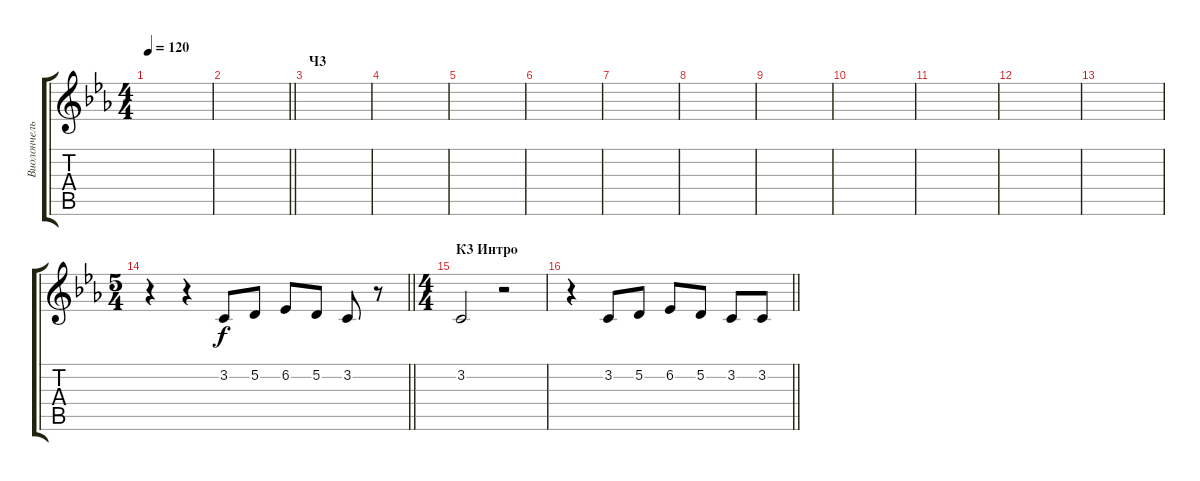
\track ("Виолончель" "Виолончель") {instrument stringensemble1}
\staff {score tabs}
\tuning (D4 A3 F3 C3 G2 D2) {hide}
\ts (4 4)
\tempo 120
\clef g2
\ks cminor
|
\barLineRight lightlight
|
\section ("" "Ч3")
|
|
|
|
|
|
|
|
|
|
|
\ts (5 4)
\barLineRight lightlight
r.4 r.4 3.2.8 5.2.8 6.2.8 5.2.8 3.2.8 r.8 |
\ts (4 4)
\section ("" "К3 Интро")
3.2.2 r.2 |
\barLineRight lightlight
r.4 3.2.8 5.2.8 6.2.8 5.2.8 3.2.8 3.2.8
